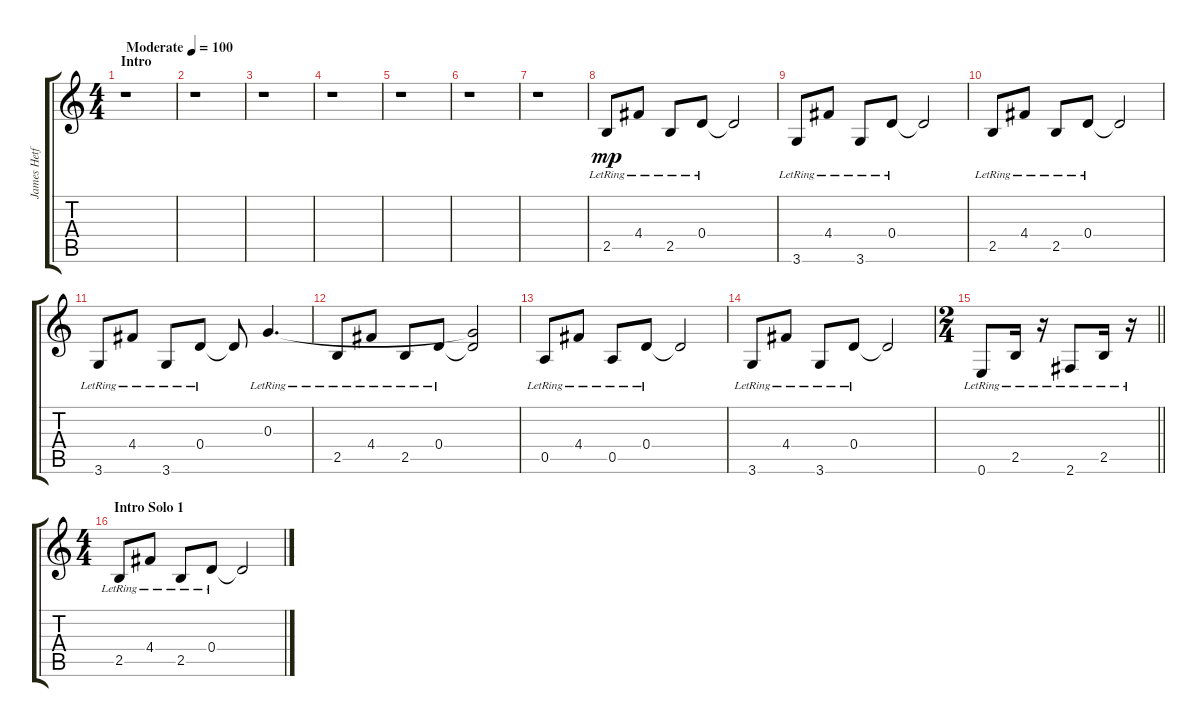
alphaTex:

\track ("James Hetfield" "James Hetf") {instrument acousticguitarsteel}
\staff {score tabs}
\tuning (E4 B3 G3 D3 A2 E2) {hide}
\ts (4 4)
\section ("" "Intro")
\tempo (100 "Moderate")
\clef g2
\ks c
r.1{dy mp instrument acousticguitarsteel} |
r.1 |
r.1 |
r.1 |
r.1 |
r.1 |
r.1 |
2.5{lr}.8 4.4{lr}.8 2.5{lr}.8 0.4{lr}.8 0.4{t}.2 |
3.6{lr}.8 4.4{lr}.8 3.6{lr}.8 0.4{lr}.8 0.4{t}.2 |
2.5{lr}.8 4.4{lr}.8 2.5{lr}.8 0.4{lr}.8 0.4{t}.2 |
3.6{lr}.8 4.4{lr}.8 3.6{lr}.8 0.4{lr}.8 0.4{t}.8 0.3{lr}.4{d} |
2.5{lr}.8 4.4{lr}.8 2.5{lr}.8 0.4{lr}.8 (0.3{t} 0.4{t}).2 |
0.5{lr}.8 4.4{lr}.8 0.5{lr}.8 0.4{lr}.8 0.4{t}.2 |
3.6{lr}.8 4.4{lr}.8 3.6{lr}.8 0.4{lr}.8 0.4{t}.2 |
\ts (2 4)
\barLineRight lightlight
0.6{lr}.8 2.5{lr}.16 r.16 2.6{lr}.8 2.5{lr}.16 r.16 |
\ts (4 4)
\section ("" "Intro Solo 1")
2.5{lr}.8 4.4{lr}.8 2.5{lr}.8 0.4{lr}.8 0.4{t}.2
